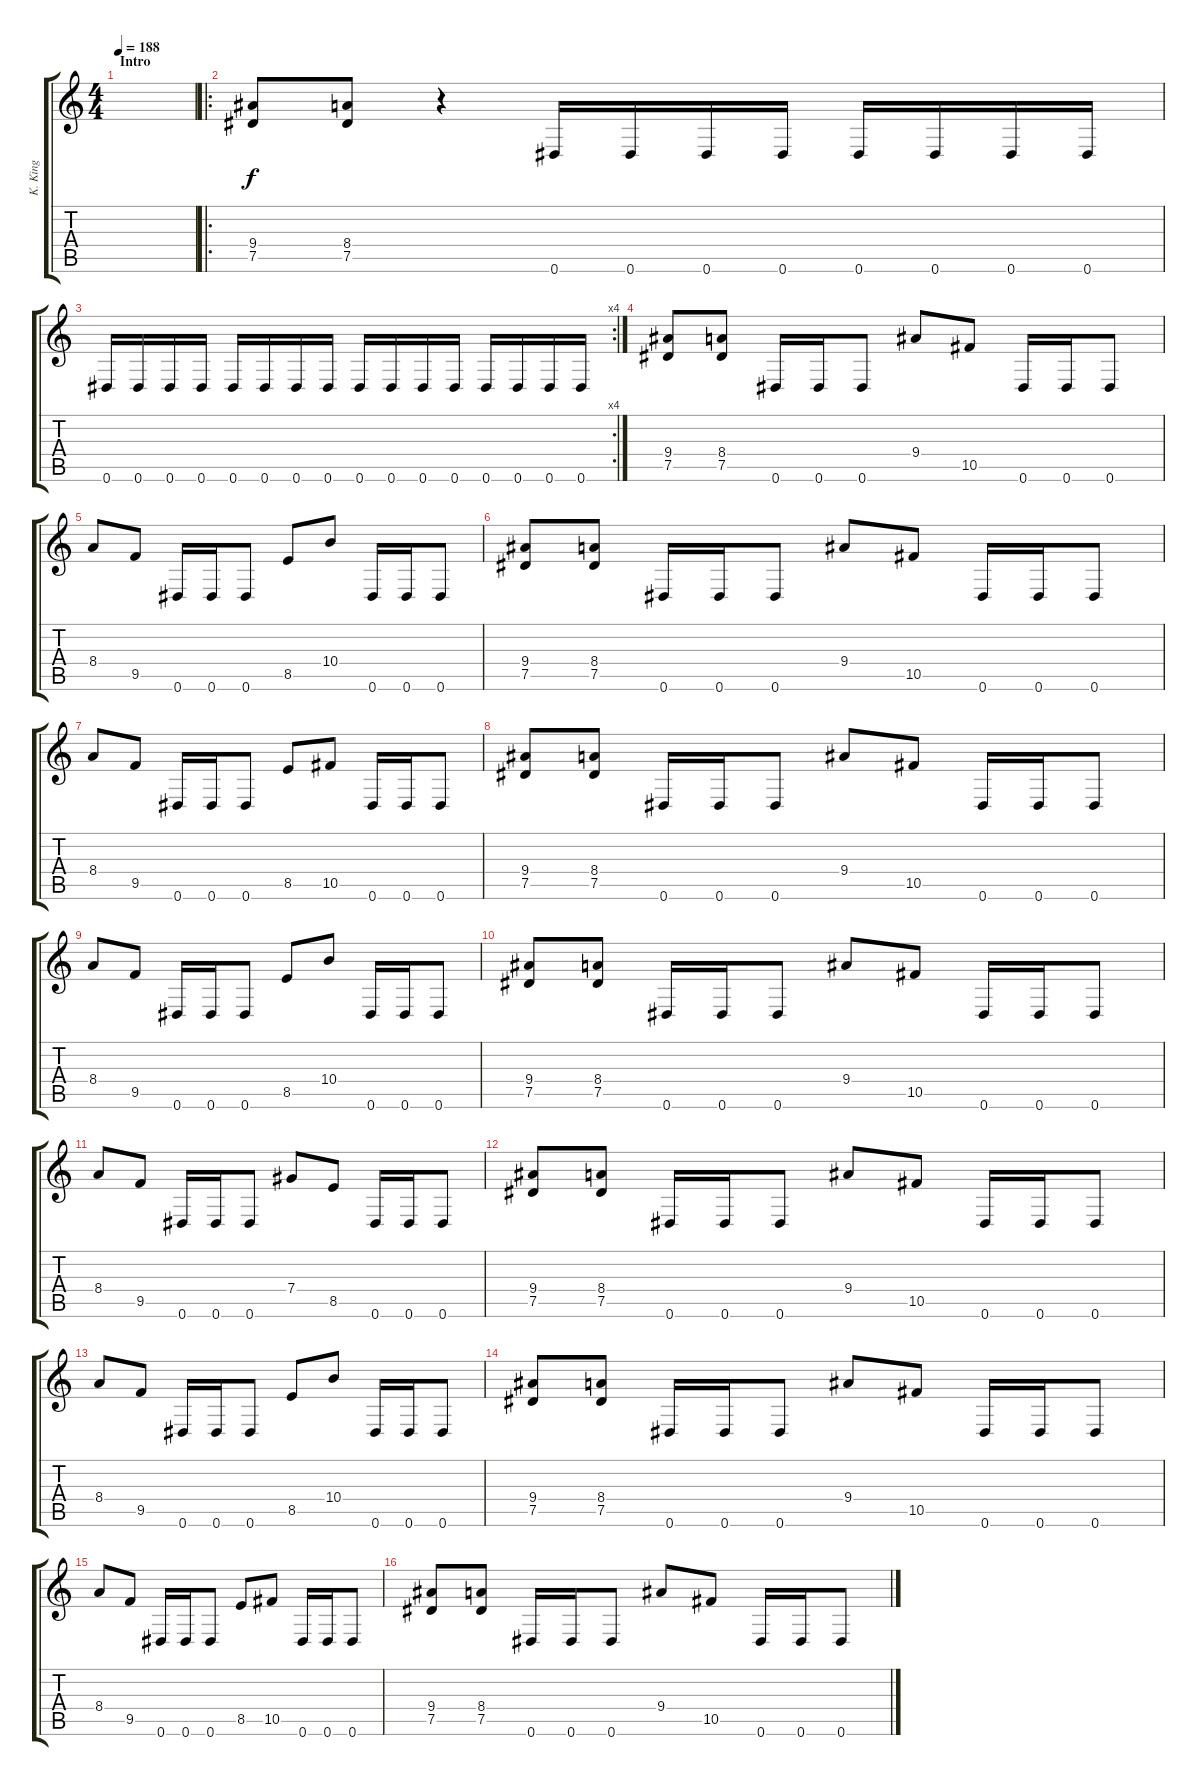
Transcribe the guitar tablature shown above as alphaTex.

\track ("K. King" "K. King") {instrument distortionguitar}
\staff {score tabs}
\tuning (Eb4 Bb3 Gb3 Db3 Ab2 Eb2) {hide}
\ts (4 4)
\section ("" "Intro")
\tempo 188
\clef g2
\ks c
|
\ro
(9.4 7.5).8 (8.4 7.5).8 r.4 0.6.16 0.6.16 0.6.16 0.6.16 0.6.16 0.6.16 0.6.16 0.6.16 |
\rc 4
0.6.16 0.6.16 0.6.16 0.6.16 0.6.16 0.6.16 0.6.16 0.6.16 0.6.16 0.6.16 0.6.16 0.6.16 0.6.16 0.6.16 0.6.16 0.6.16 |
(9.4 7.5).8 (8.4 7.5).8 0.6.16 0.6.16 0.6.8 9.4.8 10.5.8 0.6.16 0.6.16 0.6.8 |
8.4.8 9.5.8 0.6.16 0.6.16 0.6.8 8.5.8 10.4.8 0.6.16 0.6.16 0.6.8 |
(9.4 7.5).8 (8.4 7.5).8 0.6.16 0.6.16 0.6.8 9.4.8 10.5.8 0.6.16 0.6.16 0.6.8 |
8.4.8 9.5.8 0.6.16 0.6.16 0.6.8 8.5.8 10.5.8 0.6.16 0.6.16 0.6.8 |
(9.4 7.5).8 (8.4 7.5).8 0.6.16 0.6.16 0.6.8 9.4.8 10.5.8 0.6.16 0.6.16 0.6.8 |
8.4.8 9.5.8 0.6.16 0.6.16 0.6.8 8.5.8 10.4.8 0.6.16 0.6.16 0.6.8 |
(9.4 7.5).8 (8.4 7.5).8 0.6.16 0.6.16 0.6.8 9.4.8 10.5.8 0.6.16 0.6.16 0.6.8 |
8.4.8 9.5.8 0.6.16 0.6.16 0.6.8 7.4.8 8.5.8 0.6.16 0.6.16 0.6.8 |
(9.4 7.5).8 (8.4 7.5).8 0.6.16 0.6.16 0.6.8 9.4.8 10.5.8 0.6.16 0.6.16 0.6.8 |
8.4.8 9.5.8 0.6.16 0.6.16 0.6.8 8.5.8 10.4.8 0.6.16 0.6.16 0.6.8 |
(9.4 7.5).8 (8.4 7.5).8 0.6.16 0.6.16 0.6.8 9.4.8 10.5.8 0.6.16 0.6.16 0.6.8 |
8.4.8 9.5.8 0.6.16 0.6.16 0.6.8 8.5.8 10.5.8 0.6.16 0.6.16 0.6.8 |
(9.4 7.5).8 (8.4 7.5).8 0.6.16 0.6.16 0.6.8 9.4.8 10.5.8 0.6.16 0.6.16 0.6.8
